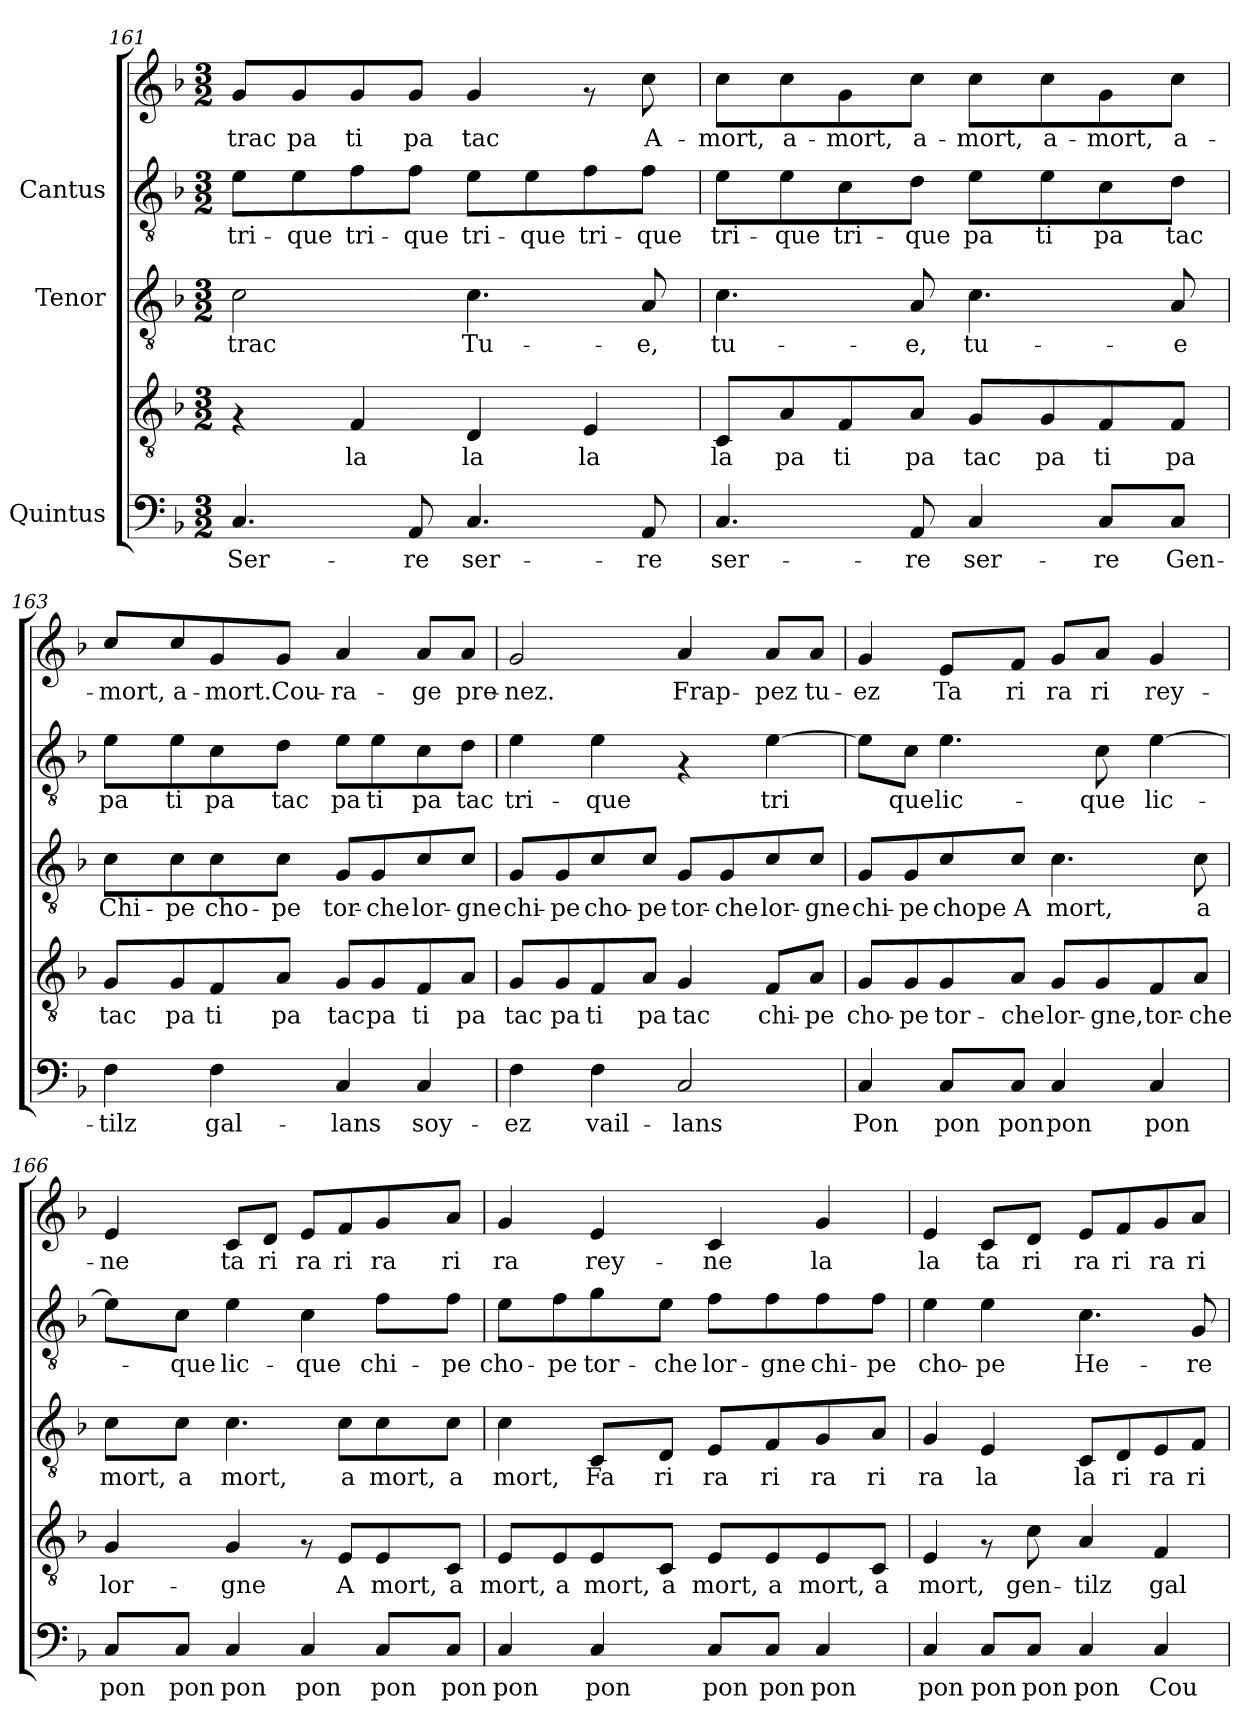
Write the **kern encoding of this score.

**kern	**text	**kern	**text	**kern	**text	**kern	**text	**kern	**text
*part3	*part3	*part3	*part3	*part2	*part2	*part1	*part1	*part1	*part1
*staff5	*staff5	*staff4	*staff4	*staff3	*staff3	*staff2	*staff2	*staff1	*staff1
*I"Quintus	*	*	*	*I"Tenor	*	*I"Cantus	*	*	*
*clefF4	*	*clefGv2	*	*clefGv2	*	*clefGv2	*	*clefG2	*
*k[b-]	*	*k[b-]	*	*k[b-]	*	*k[b-]	*	*k[b-]	*
*F:	*	*F:	*	*F:	*	*F:	*	*F:	*
*M3/2	*	*M3/2	*	*M3/2	*	*M3/2	*	*M3/2	*
=161	=161	=161	=161	=161	=161	=161	=161	=161	=161
!	!LO:LY:b:cj	!	!	!	!LO:LY:b:cj	!	!LO:LY:b:cj	!	!LO:LY:b:cj
4.C/	Ser-	4rF	.	2c\	trac	8e\L	-tri-	8g/L	trac
!	!	!	!	!	!	!	!LO:LY:b:cj	!	!LO:LY:b:cj
.	.	.	.	.	.	8e\	-que	8g/	pa
!	!	!	!LO:LY:b:cj	!	!	!	!LO:LY:b:cj	!	!LO:LY:b:cj
.	.	4F/	la	.	.	8f\	tri-	8g/	ti
!	!LO:LY:b:cj	!	!	!	!	!	!LO:LY:b:cj	!	!LO:LY:b:cj
8AA/	-re	.	.	.	.	8f\J	-que	8g/J	pa
!	!LO:LY:b:cj	!	!LO:LY:b:cj	!	!LO:LY:b:cj	!	!LO:LY:b:cj	!	!LO:LY:b:cj
4.C/	ser-	4D/	la	4.c\	Tu-	8e\L	tri-	4g/	tac
!	!	!	!	!	!	!	!LO:LY:b:cj	!	!
.	.	.	.	.	.	8e\	-que	.	.
!	!	!	!LO:LY:b:cj	!	!	!	!LO:LY:b:cj	!	!
.	.	4E/	la	.	.	8f\	tri-	8rf	.
!	!LO:LY:b:cj	!	!	!	!LO:LY:b:cj	!	!LO:LY:b:cj	!	!LO:LY:b:cj
8AA/	-re	.	.	8A/	-e,	8f\J	-que	8cc\	A-
=162	=162	=162	=162	=162	=162	=162	=162	=162	=162
!	!LO:LY:b:cj	!	!LO:LY:b:cj	!	!LO:LY:b:cj	!	!LO:LY:b:cj	!	!LO:LY:b:cj
4.C/	ser-	8C/L	la	4.c\	tu-	8e\L	-tri-	8cc\L	mort,
!	!	!	!LO:LY:b:cj	!	!	!	!LO:LY:b:cj	!	!LO:LY:b:cj
.	.	8A/	pa	.	.	8e\	-que	8cc\	a-
!	!	!	!LO:LY:b:cj	!	!	!	!LO:LY:b:cj	!	!LO:LY:b:cj
.	.	8F/	ti	.	.	8c\	tri-	8g\	-mort,
!	!LO:LY:b:cj	!	!LO:LY:b:cj	!	!LO:LY:b:cj	!	!LO:LY:b:cj	!	!LO:LY:b:cj
8AA/	-re	8A/J	pa	8A/	-e,	8d\J	-que	8cc\J	a-
!	!LO:LY:b:cj	!	!LO:LY:b:cj	!	!LO:LY:b:cj	!	!LO:LY:b:cj	!	!LO:LY:b:cj
4C/	ser-	8G/L	tac	4.c\	tu-	8e\L	pa	8cc\L	-mort,
!	!	!	!LO:LY:b:cj	!	!	!	!LO:LY:b:cj	!	!LO:LY:b:cj
.	.	8G/	pa	.	.	8e\	ti	8cc\	a-
!	!LO:LY:b:cj	!	!LO:LY:b:cj	!	!	!	!LO:LY:b:cj	!	!LO:LY:b:cj
8C/L	-re	8F/	ti	.	.	8c\	pa	8g\	-mort,
!	!LO:LY:b:cj	!	!LO:LY:b:cj	!	!LO:LY:b:cj	!	!LO:LY:b:cj	!	!LO:LY:b:cj
8C/J	Gen-	8F/J	pa	8A/	-e	8d\J	tac	8cc\J	a-
!!LO:PB:g=z
=163	=163	=163	=163	=163	=163	=163	=163	=163	=163
!	!LO:LY:b:cj	!	!LO:LY:b:cj	!	!LO:LY:b:cj	!	!LO:LY:b:cj	!	!LO:LY:b:cj
4F\	tilz	8G/L	-tac	8c\L	Chi-	8e\L	-pa	8cc/L	mort,
!	!	!	!LO:LY:b:cj	!	!LO:LY:b:cj	!	!LO:LY:b:cj	!	!LO:LY:b:cj
.	.	8G/	pa	8c\	-pe	8e\	ti	8cc/	a-
!	!LO:LY:b:cj	!	!LO:LY:b:cj	!	!LO:LY:b:cj	!	!LO:LY:b:cj	!	!LO:LY:b:cj
4F\	gal-	8F/	ti	8c\	cho-	8c\	pa	8g/	-mort.
!	!	!	!LO:LY:b:cj	!	!LO:LY:b:cj	!	!LO:LY:b:cj	!	!LO:LY:b:cj
.	.	8A/J	pa	8c\J	-pe	8d\J	tac	8g/J	Cou-
!	!LO:LY:b:cj	!	!LO:LY:b:cj	!	!LO:LY:b:cj	!	!LO:LY:b:cj	!	!LO:LY:b:cj
4C/	-lans	8G/L	tac	8G/L	tor-	8e\L	pa	4a/	-ra-
!	!	!	!LO:LY:b:cj	!	!LO:LY:b:cj	!	!LO:LY:b:cj	!	!
.	.	8G/	pa	8G/	-che	8e\	ti	.	.
!	!LO:LY:b:cj	!	!LO:LY:b:cj	!	!LO:LY:b:cj	!	!LO:LY:b:cj	!	!LO:LY:b:cj
4C/	soy-	8F/	ti	8c/	lor-	8c\	pa	8a/L	-ge
!	!	!	!LO:LY:b:cj	!	!LO:LY:b:cj	!	!LO:LY:b:cj	!	!LO:LY:b:cj
.	.	8A/J	pa	8c/J	-gne	8d\J	tac	8a/J	pre-
=164	=164	=164	=164	=164	=164	=164	=164	=164	=164
!	!LO:LY:b:cj	!	!LO:LY:b:cj	!	!LO:LY:b:cj	!	!LO:LY:b:cj	!	!LO:LY:b:cj
4F\	ez	8G/L	-tac	8G/L	chi-	4e\	-tri-	2g/	nez.
!	!	!	!LO:LY:b:cj	!	!LO:LY:b:cj	!	!	!	!
.	.	8G/	pa	8G/	-pe	.	.	.	.
!	!LO:LY:b:cj	!	!LO:LY:b:cj	!	!LO:LY:b:cj	!	!LO:LY:b:cj	!	!
4F\	vail-	8F/	ti	8c/	cho-	4e\	-que	.	.
!	!	!	!LO:LY:b:cj	!	!LO:LY:b:cj	!	!	!	!
.	.	8A/J	pa	8c/J	-pe	.	.	.	.
!	!LO:LY:b:cj	!	!LO:LY:b:cj	!	!LO:LY:b:cj	!	!	!	!LO:LY:b:cj
2C/	-lans	4G/	tac	8G/L	tor-	4rF	.	4a/	Frap-
!	!	!	!	!	!LO:LY:b:cj	!	!	!	!
.	.	.	.	8G/	-che	.	.	.	.
!	!	!	!LO:LY:b:cj	!	!LO:LY:b:cj	!	!LO:LY:b:cj	!	!LO:LY:b:cj
.	.	8F/L	chi-	8c/	lor-	[>4e\	tri-	8a/L	-pez
!	!	!	!LO:LY:b:cj	!	!LO:LY:b:cj	!	!	!	!LO:LY:b:cj
.	.	8A/J	-pe	8c/J	-gne	.	.	8a/J	tu-
=165	=165	=165	=165	=165	=165	=165	=165	=165	=165
!	!LO:LY:b:cj	!	!LO:LY:b:cj	!	!LO:LY:b:cj	!	!LO:LY:b:cj	!	!LO:LY:b:cj
4C/	Pon	8G/L	cho-	8G/L	chi-	8e\L]	-	4g/	-ez
!	!	!	!LO:LY:b:cj	!	!LO:LY:b:cj	!	!LO:LY:b:cj	!	!
.	.	8G/	-pe	8G/	-pe	8c\J	que	.	.
!	!LO:LY:b:cj	!	!LO:LY:b:cj	!	!LO:LY:b:cj	!	!LO:LY:b:cj	!	!LO:LY:b:cj
8C/L	pon	8G/	tor-	8c/	chope	4.e\	lic-	8e/L	Ta
!	!LO:LY:b:cj	!	!LO:LY:b:cj	!	!LO:LY:b:cj	!	!	!	!LO:LY:b:cj
8C/J	pon	8A/J	-che	8c/J	A	.	.	8f/J	ri
!	!LO:LY:b:cj	!	!LO:LY:b:cj	!	!LO:LY:b:cj	!	!	!	!LO:LY:b:cj
4C/	pon	8G/L	lor-	4.c\	mort,	.	.	8g/L	ra
!	!	!	!LO:LY:b:cj	!	!	!	!LO:LY:b:cj	!	!LO:LY:b:cj
.	.	8G/	-gne,	.	.	8c\	-que	8a/J	ri
!	!LO:LY:b:cj	!	!LO:LY:b:cj	!	!	!	!LO:LY:b:cj	!	!LO:LY:b:cj
4C/	pon	8F/	tor-	.	.	[>4e\	lic-	4g/	rey-
!	!	!	!LO:LY:b:cj	!	!LO:LY:b:cj	!	!	!	!
.	.	8A/J	-che	8c\	a	.	.	.	.
!!LO:LB:g=z
=166	=166	=166	=166	=166	=166	=166	=166	=166	=166
!	!LO:LY:b:cj	!	!LO:LY:b:cj	!	!LO:LY:b:cj	!	!LO:LY:b:cj	!	!LO:LY:b:cj
8C/L	pon	4G/	lor-	8c\L	mort,	8e\L]	.	4e/	-ne
!	!LO:LY:b:cj	!	!	!	!LO:LY:b:cj	!	!LO:LY:b:cj	!	!
8C/J	pon	.	.	8c\J	a	8c\J	que	.	.
!	!LO:LY:b:cj	!	!LO:LY:b:cj	!	!LO:LY:b:cj	!	!LO:LY:b:cj	!	!LO:LY:b:cj
4C/	pon	4G/	-gne	4.c\	mort,	4e\	lic-	8c/L	ta
!	!	!	!	!	!	!	!	!	!LO:LY:b:cj
.	.	.	.	.	.	.	.	8d/J	ri
!	!LO:LY:b:cj	!	!	!	!	!	!LO:LY:b:cj	!	!LO:LY:b:cj
4C/	pon	8rF	.	.	.	4c\	-que	8e/L	ra
!	!	!	!LO:LY:b:cj	!	!LO:LY:b:cj	!	!	!	!LO:LY:b:cj
.	.	8E/L	A	8c\L	a	.	.	8f/	ri
!	!LO:LY:b:cj	!	!LO:LY:b:cj	!	!LO:LY:b:cj	!	!LO:LY:b:cj	!	!LO:LY:b:cj
8C/L	pon	8E/	mort,	8c\	mort,	8f\L	chi-	8g/	ra
!	!LO:LY:b:cj	!	!LO:LY:b:cj	!	!LO:LY:b:cj	!	!LO:LY:b:cj	!	!LO:LY:b:cj
8C/J	pon	8C/J	a	8c\J	a	8f\J	-pe	8a/J	ri
=167	=167	=167	=167	=167	=167	=167	=167	=167	=167
!	!LO:LY:b:cj	!	!LO:LY:b:cj	!	!LO:LY:b:cj	!	!LO:LY:b:cj	!	!LO:LY:b:cj
4C/	pon	8E/L	mort,	4c\	mort,	8e\L	cho-	4g/	ra
!	!	!	!LO:LY:b:cj	!	!	!	!LO:LY:b:cj	!	!
.	.	8E/	a	.	.	8f\	-pe	.	.
!	!LO:LY:b:cj	!	!LO:LY:b:cj	!	!LO:LY:b:cj	!	!LO:LY:b:cj	!	!LO:LY:b:cj
4C/	pon	8E/	mort,	8C/L	Fa	8g\	tor-	4e/	rey-
!	!	!	!LO:LY:b:cj	!	!LO:LY:b:cj	!	!LO:LY:b:cj	!	!
.	.	8C/J	a	8D/J	ri	8e\J	-che	.	.
!	!LO:LY:b:cj	!	!LO:LY:b:cj	!	!LO:LY:b:cj	!	!LO:LY:b:cj	!	!LO:LY:b:cj
8C/L	pon	8E/L	mort,	8E/L	ra	8f\L	lor-	4c/	-ne
!	!LO:LY:b:cj	!	!LO:LY:b:cj	!	!LO:LY:b:cj	!	!LO:LY:b:cj	!	!
8C/J	pon	8E/	a	8F/	ri	8f\	-gne	.	.
!	!LO:LY:b:cj	!	!LO:LY:b:cj	!	!LO:LY:b:cj	!	!LO:LY:b:cj	!	!LO:LY:b:cj
4C/	pon	8E/	mort,	8G/	ra	8f\	chi-	4g/	la
!	!	!	!LO:LY:b:cj	!	!LO:LY:b:cj	!	!LO:LY:b:cj	!	!
.	.	8C/J	a	8A/J	ri	8f\J	-pe	.	.
=168	=168	=168	=168	=168	=168	=168	=168	=168	=168
!	!LO:LY:b:cj	!	!LO:LY:b:cj	!	!LO:LY:b:cj	!	!LO:LY:b:cj	!	!LO:LY:b:cj
4C/	-pon	4E/	mort,	4G/	ra	4e\	cho-	4e/	la
!	!LO:LY:b:cj	!	!	!	!LO:LY:b:cj	!	!LO:LY:b:cj	!	!LO:LY:b:cj
8C/L	pon	8rF	.	4E/	la	4e\	-pe	8c/L	ta
!	!LO:LY:b:cj	!	!LO:LY:b:cj	!	!	!	!	!	!LO:LY:b:cj
8C/J	pon	8c\	gen-	.	.	.	.	8d/J	ri
!	!LO:LY:b:cj	!	!LO:LY:b:cj	!	!LO:LY:b:cj	!	!LO:LY:b:cj	!	!LO:LY:b:cj
4C/	pon	4A/	-tilz	8C/L	la	4.c\	He-	8e/L	ra
!	!	!	!	!	!LO:LY:b:cj	!	!	!	!LO:LY:b:cj
.	.	.	.	8D/	ri	.	.	8f/	ri
!	!LO:LY:b:cj	!	!LO:LY:b:cj	!	!LO:LY:b:cj	!	!	!	!LO:LY:b:cj
4C/	Cou-	4F/	gal-	8E/	ra	.	.	8g/	ra
!	!	!	!	!	!LO:LY:b:cj	!	!LO:LY:b:cj	!	!LO:LY:b:cj
.	.	.	.	8F/J	ri	8G/	-re	8a/J	ri
=	=	=	=	=	=	=	=	=	=
*-	*-	*-	*-	*-	*-	*-	*-	*-	*-
